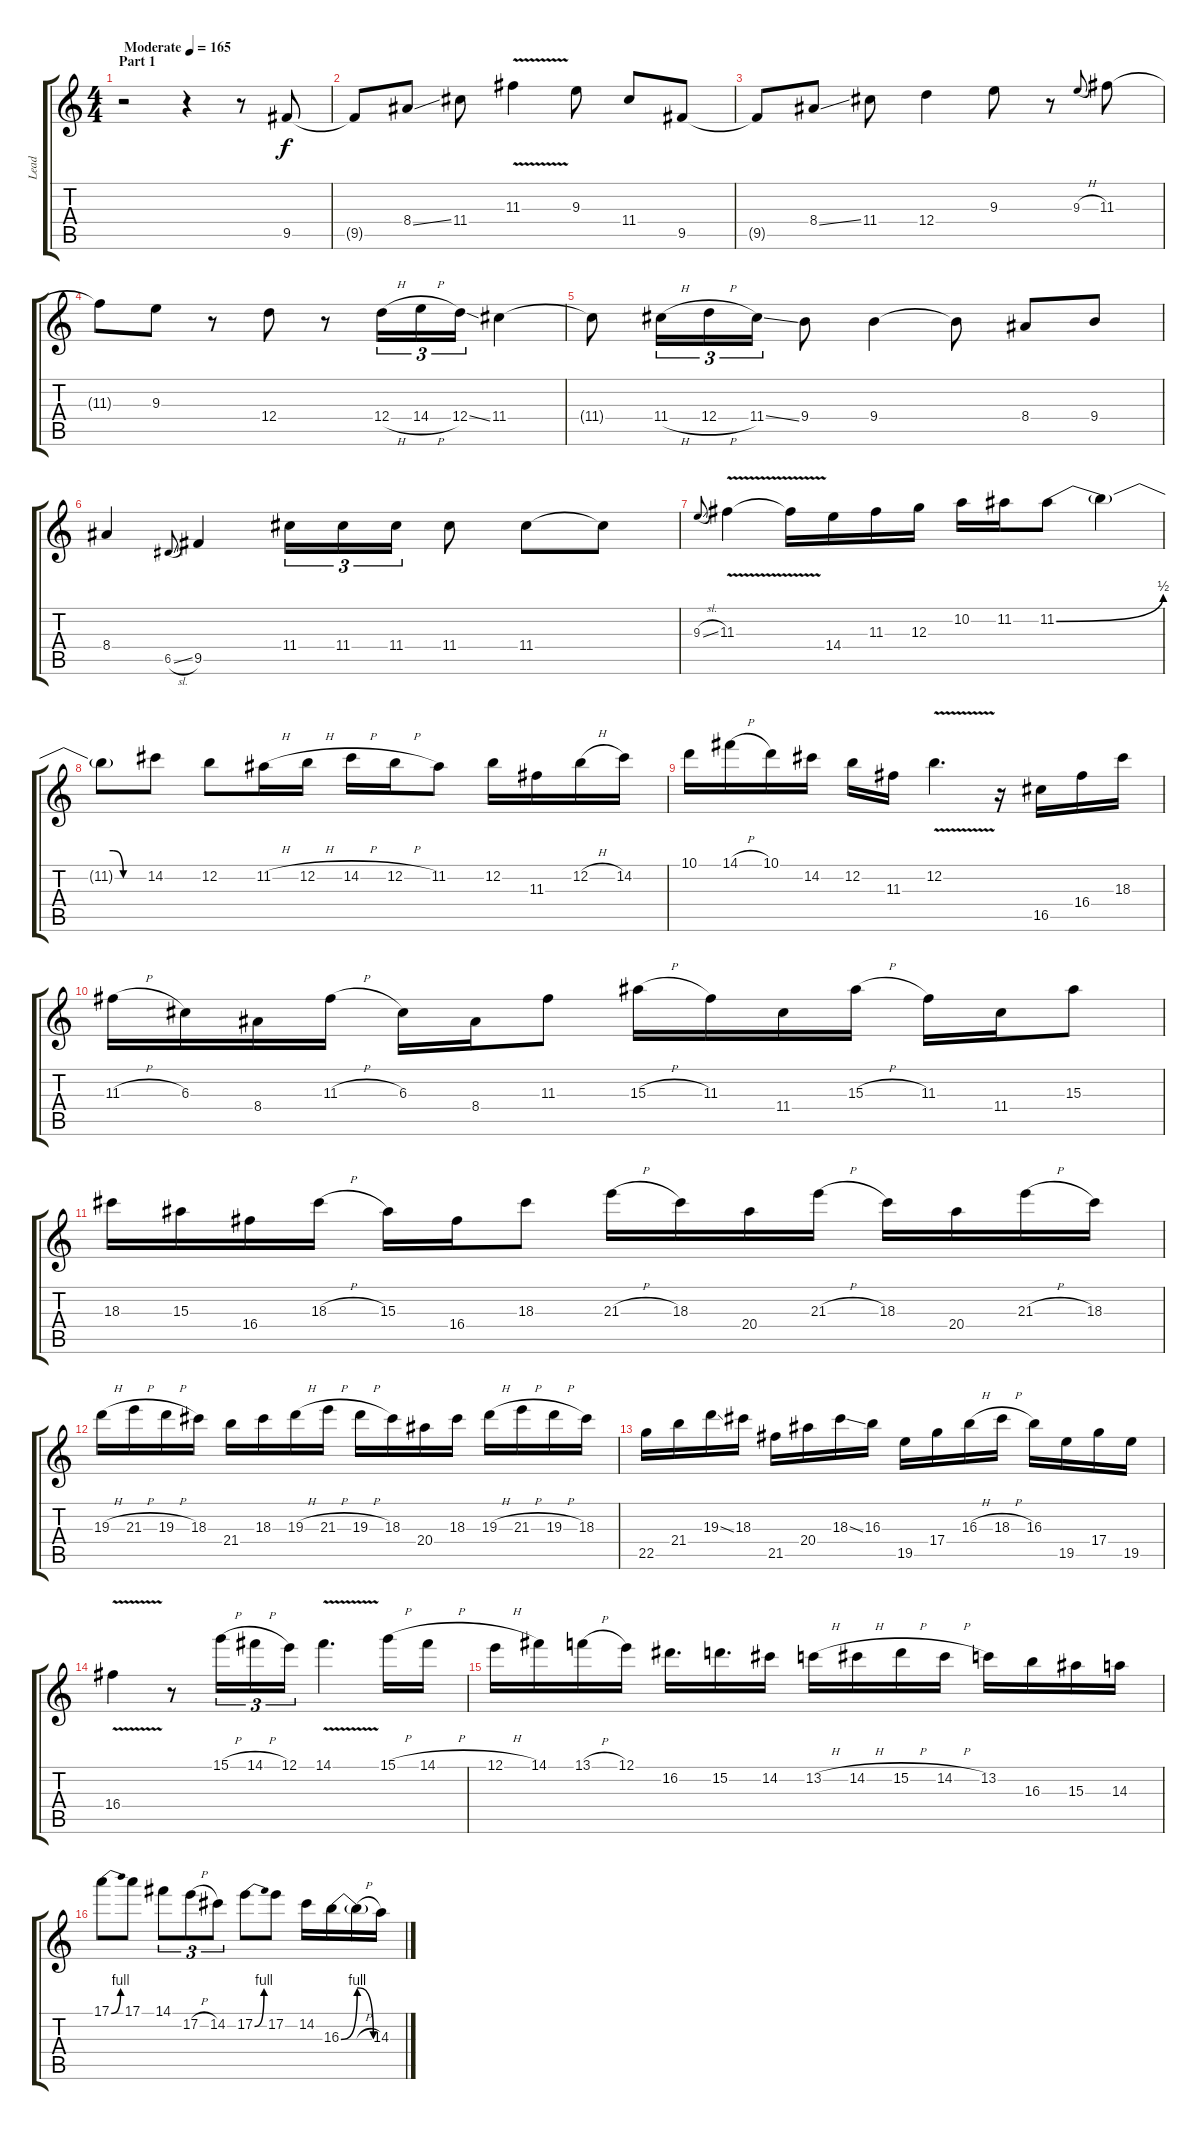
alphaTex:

\track ("Lead" "Lead") {instrument distortionguitar}
\staff {score tabs}
\tuning (E4 B3 G3 D3 A2 E2) {hide}
\ts (4 4)
\section ("" "Part 1")
\tempo (165 "Moderate")
\clef g2
\ks c
r.2{dy f instrument distortionguitar} r.4 r.8 9.5.8 |
9.5{t}.8 8.4{ss}.8 11.4.8 11.3{v}.4 9.3.8 11.4.8 9.5.8 |
9.5{t}.8 8.4{ss}.8 11.4.8 12.4.4 9.3.8 r.8 9.3{h}.8{gr onbeat} 11.3.8 |
11.3{t}.8 9.3.8 r.8 12.4.8 r.8 12.4{h}.16{tu (3 2)} 14.4{h}.16{tu (3 2)} 12.4{ss}.16{tu (3 2)} 11.4.4 |
11.4{t}.8 11.4{h}.16{tu (3 2)} 12.4{h}.16{tu (3 2)} 11.4{ss}.16{tu (3 2)} 9.4.8 9.4.4 9.4{t}.8 8.4.8 9.4.8 |
8.4.4 6.5{sl}.8{gr onbeat} 9.5.4 11.4.16{tu (3 2)} 11.4.16{tu (3 2)} 11.4.16{tu (3 2)} 11.4.8 11.4.8 11.4{t}.8 |
9.3{sl}.8{gr onbeat} 11.3{v}.4 11.3{t}.16 14.4.16 11.3.16 12.3.16 10.2.16 11.2.16 11.2{be (bend 0 0 60 2)}.8 11.2{t}.4 |
11.2{be (custom 0 2 15 2 30 0 60 0) t}.8 14.2.8 12.2.8 11.2{h}.16 12.2{h}.16 14.2{h}.16 12.2{h}.16 11.2.8 12.2.16 11.3.16 12.2{h}.16 14.2.16 |
10.1.16 14.1{h}.16 10.1.16 14.2.16 12.2.16 11.3.16 12.2{v}.4{d} r.16 16.5.16 16.4.16 18.3.16 |
11.3{h}.16 6.3.16 8.4.16 11.3{h}.16 6.3.16 8.4.16 11.3.8 15.3{h}.16 11.3.16 11.4.16 15.3{h}.16 11.3.16 11.4.16 15.3.8 |
18.3.16 15.3.16 16.4.16 18.3{h}.16 15.3.16 16.4.16 18.3.8 21.3{h}.16 18.3.16 20.4.16 21.3{h}.16 18.3.16 20.4.16 21.3{h}.16 18.3.16 |
19.3{h}.16 21.3{h}.16 19.3{h}.16 18.3.16 21.4.16 18.3.16 19.3{h}.16 21.3{h}.16 19.3{h}.16 18.3.16 20.4.16 18.3.16 19.3{h}.16 21.3{h}.16 19.3{h}.16 18.3.16 |
22.5.16 21.4.16 19.3{ss}.16 18.3.16 21.5.16 20.4.16 18.3{ss}.16 16.3.16 19.5.16 17.4.16 16.3{h}.16 18.3{h}.16 16.3.16 19.5.16 17.4.16 19.5.16 |
16.4{v}.4 r.8 15.1{h}.16{tu (3 2)} 14.1{h}.16{tu (3 2)} 12.1.16{tu (3 2)} 14.1{v}.4{d} 15.1{h}.16 14.1{h}.16 |
12.1{h}.16 14.1.16 13.1{h}.16 12.1.16 16.2.16{d} 15.2.16{d} 14.2.16 13.2{h}.16 14.2{h}.16 15.2{h}.16 14.2{h}.16 13.2.16 16.3.16 15.3.16 14.3.16 |
17.1{be (bend 0 0 60 4)}.8 17.1.8 14.1.8{tu (3 2)} 17.2{h}.8{tu (3 2)} 14.2.8{tu (3 2)} 17.2{be (bend 0 0 60 4)}.8 17.2.8 14.2.16 16.3{be (bendrelease 0 0 10 4 20 4 60 0)}.16 16.3{h t}.16 14.3.16
